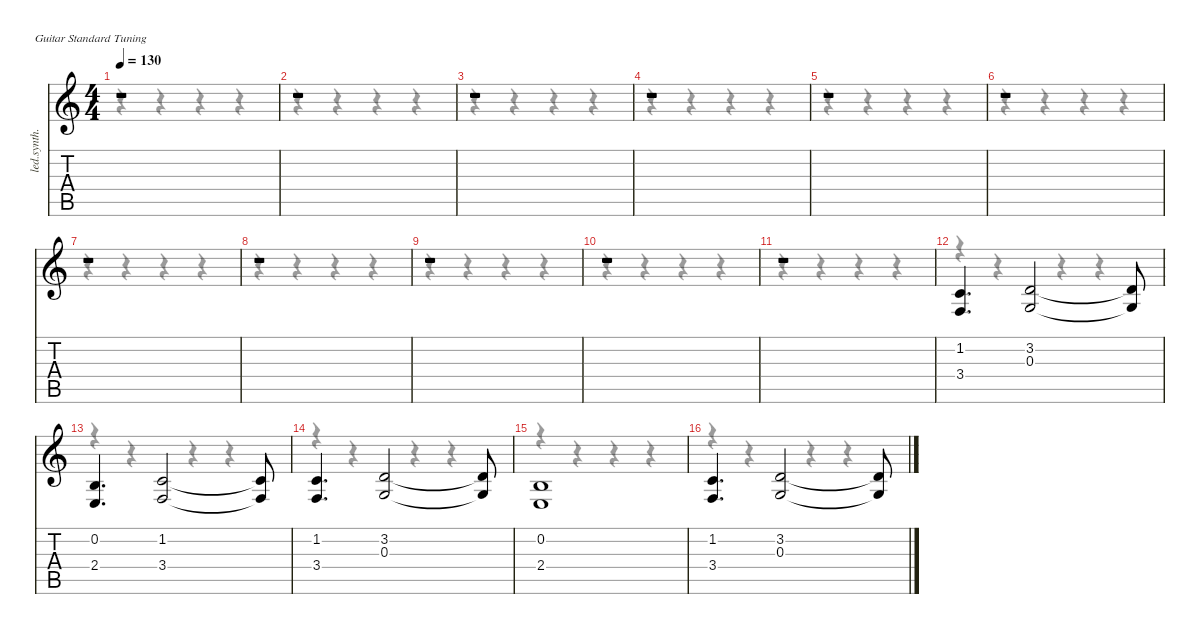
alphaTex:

\defaultSystemsLayout 4
\hideDynamics
\bracketExtendMode nobrackets
\track ("Synth 2" "led.synth.") {instrument lead8bassandlead}
\staff {score tabs}
\tuning (E4 B3 G3 D3 A2 E2)
\voice
\ts (4 4)
\tempo 130
\clef g2
\ks c
r.1{dy mf} |
r.1 |
r.1 |
r.1 |
r.1 |
r.1 |
r.1 |
r.1 |
r.1 |
r.1 |
r.1 |
(1.2 3.4).4{d} (3.2 0.3).2 (3.2{t} 0.3{t}).8 |
(0.2 2.4).4{d} (1.2 3.4).2 (1.2{t} 3.4{t}).8 |
(1.2 3.4).4{d} (3.2 0.3).2 (3.2{t} 0.3{t}).8 |
(0.2 2.4).1 |
(1.2 3.4).4{d} (3.2 0.3).2 (3.2{t} 0.3{t}).8
\voice
\clef g2
\ottava regular
\simile none
\ks c
r.4{dy mf} r.4 r.4 r.4 |
r.4 r.4 r.4 r.4 |
r.4 r.4 r.4 r.4 |
r.4 r.4 r.4 r.4 |
r.4 r.4 r.4 r.4 |
r.4 r.4 r.4 r.4 |
r.4 r.4 r.4 r.4 |
r.4 r.4 r.4 r.4 |
r.4 r.4 r.4 r.4 |
r.4 r.4 r.4 r.4 |
r.4 r.4 r.4 r.4 |
r.4 r.4 r.4 r.4 |
r.4 r.4 r.4 r.4 |
r.4 r.4 r.4 r.4 |
r.4 r.4 r.4 r.4 |
r.4 r.4 r.4 r.4
